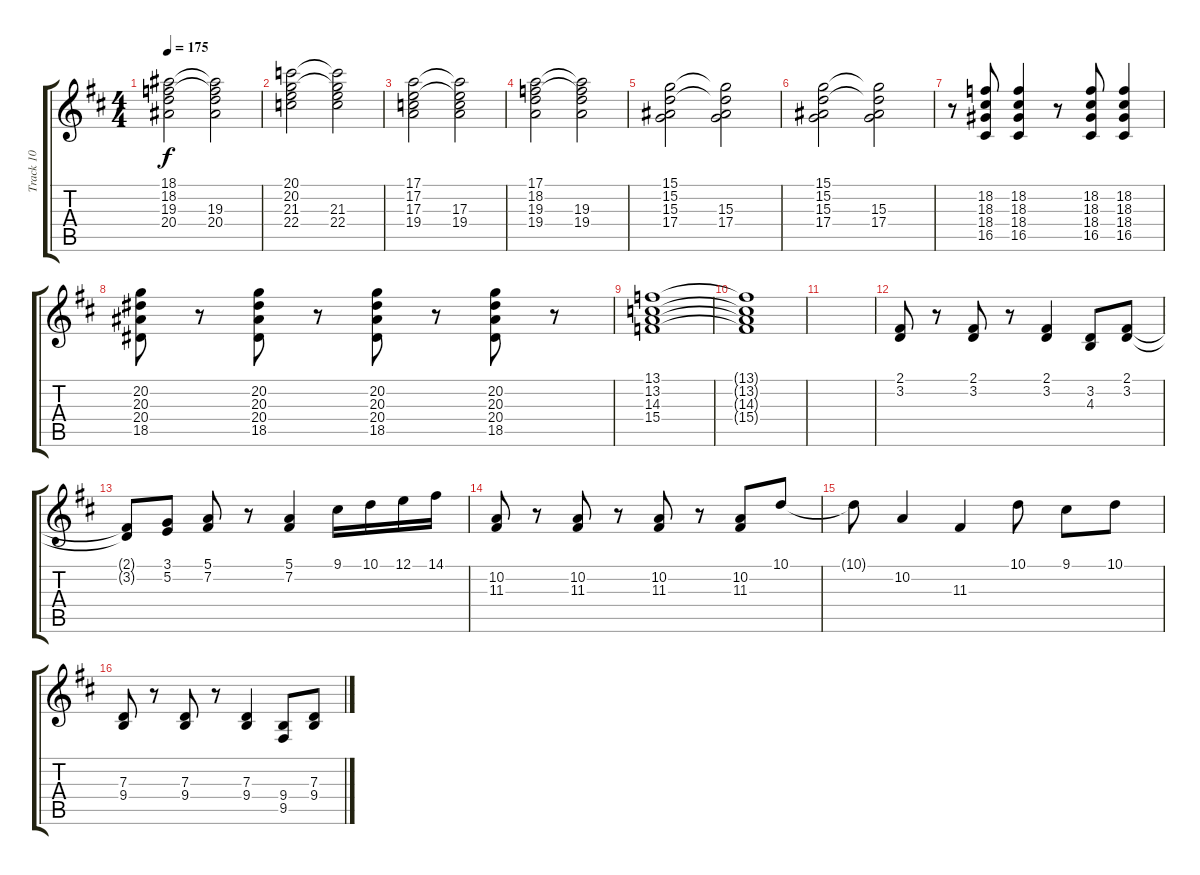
\track ("Track 10" "Track 10") {instrument acousticgrandpiano}
\staff {score tabs}
\tuning (E4 B3 G3 D3 A2 E2) {hide}
\ts (4 4)
\tempo 175
\clef g2
\ks d
(18.1 18.2 19.3 20.4).2{dy f} (18.1{t} 18.2{t} 19.3 20.4).2 |
(20.1 20.2 21.3 22.4).2 (20.1{t} 20.2{t} 21.3 22.4).2 |
(17.1 17.2 17.3 19.4).2 (17.1{t} 17.2{t} 17.3 19.4).2 |
(17.1 18.2 19.3 19.4).2 (17.1{t} 18.2{t} 19.3 19.4).2 |
(15.1 15.2 15.3 17.4).2 (15.1{t} 15.2{t} 15.3 17.4).2 |
(15.1 15.2 15.3 17.4).2 (15.1{t} 15.2{t} 15.3 17.4).2 |
r.8 (18.2 18.3 18.4 16.5).8 (18.2 18.3 18.4 16.5).4 r.8 (18.2 18.3 18.4 16.5).8 (18.2 18.3 18.4 16.5).4 |
(20.2 20.3 20.4 18.5).8 r.8 (20.2 20.3 20.4 18.5).8 r.8 (20.2 20.3 20.4 18.5).8 r.8 (20.2 20.3 20.4 18.5).8 r.8 |
(13.1 13.2 14.3 15.4).1 |
(13.1{t} 13.2{t} 14.3{t} 15.4{t}).1 |
|
(2.1 3.2).8 r.8 (2.1 3.2).8 r.8 (2.1 3.2).4 (3.2 4.3).8 (2.1 3.2).8 |
(2.1{t} 3.2{t}).8 (3.1 5.2).8 (5.1 7.2).8 r.8 (5.1 7.2).4 9.1.16 10.1.16 12.1.16 14.1.16 |
(10.2 11.3).8 r.8 (10.2 11.3).8 r.8 (10.2 11.3).8 r.8 (10.2 11.3).8 10.1.8 |
10.1{t}.8 10.2.4 11.3.4 10.1.8 9.1.8 10.1.8 |
(7.3 9.4).8 r.8 (7.3 9.4).8 r.8 (7.3 9.4).4 (9.4 9.5).8 (7.3 9.4).8
